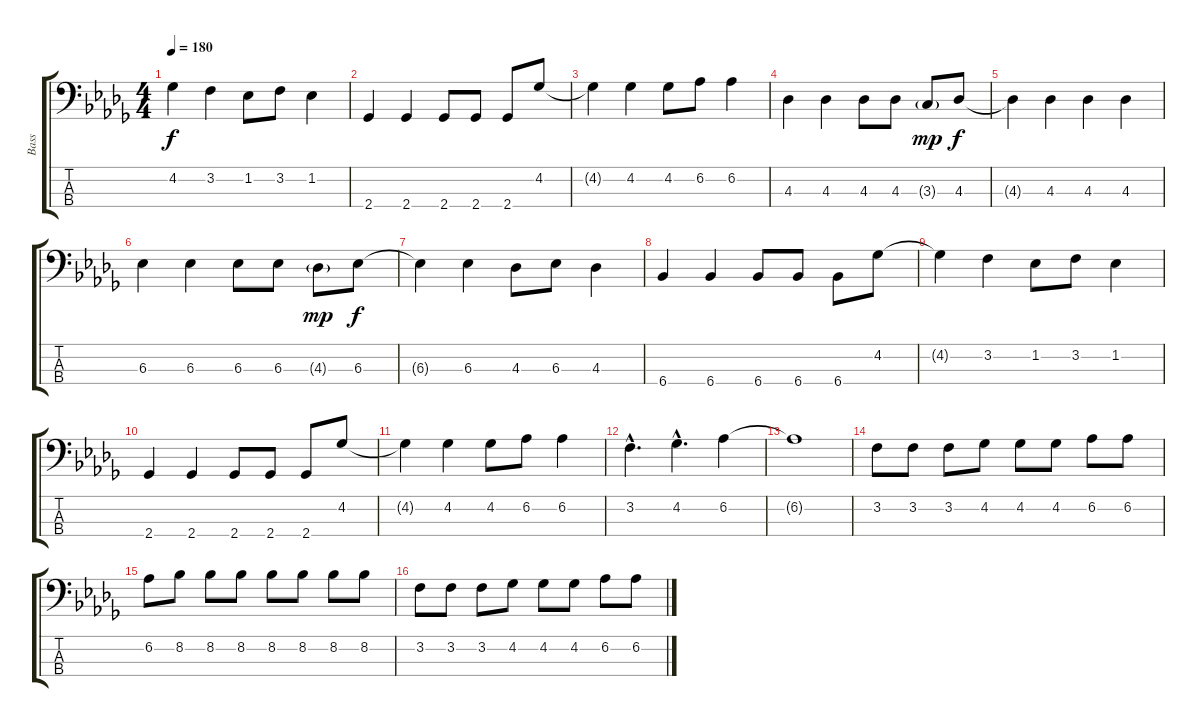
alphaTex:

\track ("Bass" "Bass") {instrument electricbasspick}
\staff {score tabs}
\tuning (G2 D2 A1 E1) {hide}
\ts (4 4)
\tempo 180
\clef f4
\ks db
4.2{t}.4{dy f} 3.2.4 1.2.8 3.2.8 1.2.4 |
2.4.4 2.4.4 2.4.8 2.4.8 2.4.8 4.2.8 |
4.2{t}.4 4.2.4 4.2.8 6.2.8 6.2.4 |
4.3.4 4.3.4 4.3.8 4.3.8 3.3{g}.8{dy mp} 4.3.8{dy f} |
4.3{t}.4 4.3.4 4.3.4 4.3.4 |
6.3.4 6.3.4 6.3.8 6.3.8 4.3{g}.8{dy mp} 6.3.8{dy f} |
6.3{t}.4 6.3.4 4.3.8 6.3.8 4.3.4 |
6.4.4 6.4.4 6.4.8 6.4.8 6.4.8 4.2.8 |
4.2{t}.4 3.2.4 1.2.8 3.2.8 1.2.4 |
2.4.4 2.4.4 2.4.8 2.4.8 2.4.8 4.2.8 |
4.2{t}.4 4.2.4 4.2.8 6.2.8 6.2.4 |
3.2{hac}.4{d} 4.2{hac}.4{d} 6.2.4 |
6.2{t}.1 |
3.2.8 3.2.8 3.2.8 4.2.8 4.2.8 4.2.8 6.2.8 6.2.8 |
6.2.8 8.2.8 8.2.8 8.2.8 8.2.8 8.2.8 8.2.8 8.2.8 |
3.2.8 3.2.8 3.2.8 4.2.8 4.2.8 4.2.8 6.2.8 6.2.8
